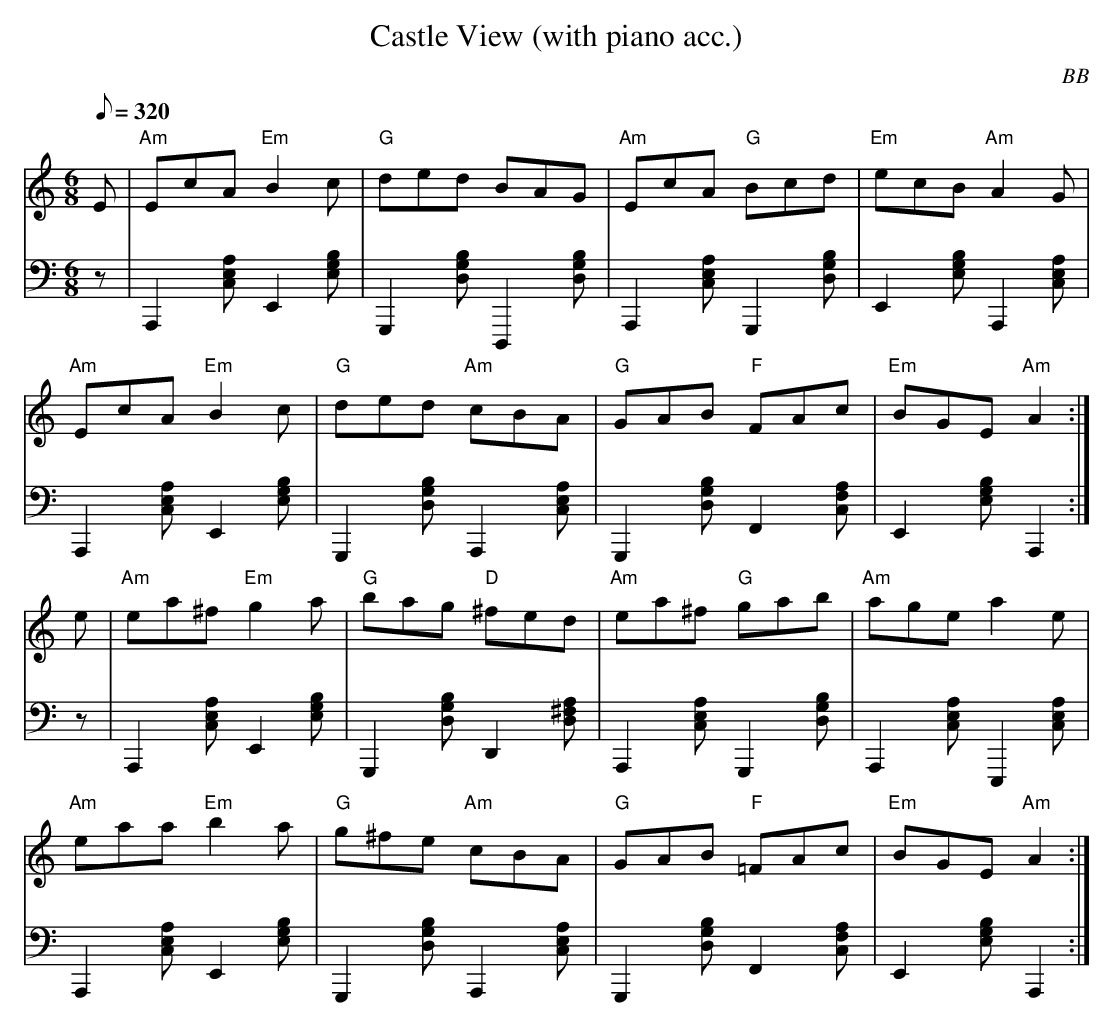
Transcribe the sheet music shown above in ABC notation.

X:1
T: Castle View (with piano acc.)
C: BB
Q: 1/8=320
M: 6/8
L: 1/8
V: 1 program 1 105 %banjo
V: 2 volume=70 clef=bass m=D program 1 01
K: Am
[V:1] E | "Am"EcA "Em"B2 c | "G"ded BAG | "Am"EcA "G"Bcd | "Em"ecB "Am"A2 G |
[V:2] z|A,,2[ACE]E,2[EGB]|G,,2[GBD]D,,2 [GBD]|A,,2[ACE]G,,2[GBD]|E,2[EBG]A,,2[ACE]|
[V:1] "Am"EcA "Em"B2 c | "G"ded "Am"cBA | "G"GAB "F"FAc | "Em"BGE "Am"A2 :|
[V:2] A,,2[ACE]E,2[EGB]|G,,2[GBD]A,,2[ACE]|G,,2[GBD]F,2[FAC]|E,2[EBG]A,,2:|
[V:1] e | "Am"ea^f "Em"g2 a | "G"bag "D"^fed | "Am"ea^f "G"gab | "Am"age a2 e |
[V:2] z|A,,2[ACE]E,2[EGB]|G,,2[GBD]D,2[A^FD]|A,,2[ACE]G,,2[GBD]|A,,2[ACE] E,,2[ACE]|
[V:1] "Am"eaa "Em"b2 a | "G"g^fe "Am"cBA | "G"GAB "F"=FAc | "Em"BGE "Am"A2 :|
[V:2] A,,2[ACE]E,2[EGB]|G,,2[GBD]A,,2[ACE]|G,,2[GBD]F,2[FAC]| E,2[EBG]A,,2 :|
